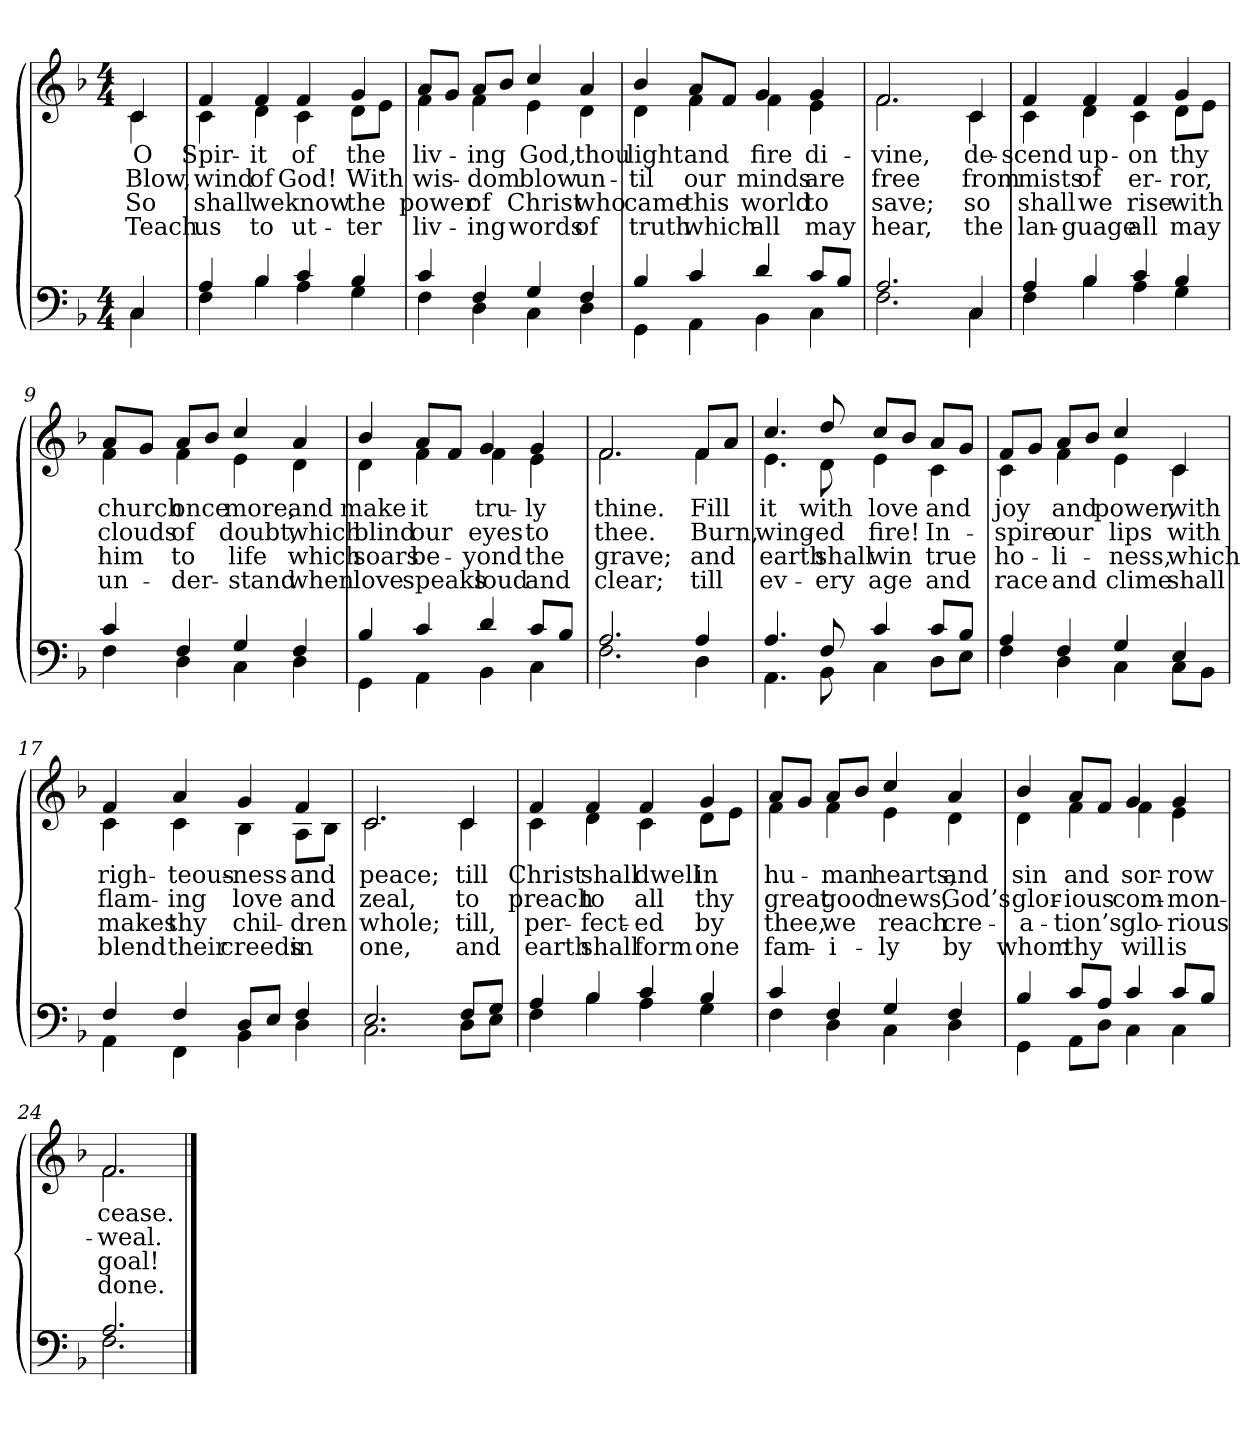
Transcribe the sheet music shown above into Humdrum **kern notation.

**kern	**kern	**text	**text	**text	**text
*part2	*part1	*part1	*part1	*part1	*part1
*staff2	*staff1	*staff1	*staff1	*staff1	*staff1
*clefF4	*clefG2	*	*	*	*
*k[b-]	*k[b-]	*	*	*	*
*M4/4	*M4/4	*	*	*	*
=1	=1	=1	=1	=1	=1
*^	*	*	*	*	*
!	!	!LO:TX:b:i:t=Verse	!	!	!	!
!	!	!	!LO:LY:b	!LO:LY:b	!LO:LY:b	!LO:LY:b
*	*	*^	*	*	*	*
4C/	4C\	4c/	4c\	O	Blow,	So	Teach
=2	=2	=2	=2	=2	=2	=2	=2
!	!	!	!	!LO:LY:b	!LO:LY:b	!LO:LY:b	!LO:LY:b
4A/	4F\	4f/	4c\	Spir-	wind	shall	us
!	!	!	!	!LO:LY:b	!LO:LY:b	!LO:LY:b	!LO:LY:b
4B-/	4B-\	4f/	4d\	-it	of	we	to
!	!	!	!	!LO:LY:b	!LO:LY:b	!LO:LY:b	!LO:LY:b
4c/	4A\	4f/	4c\	of	God!	know	ut-
!	!	!	!	!LO:LY:b	!LO:LY:b	!LO:LY:b	!LO:LY:b
4B-/	4G\	4g/	8d\L	the	With	the	-ter
.	.	.	8e\J	.	.	.	.
=3	=3	=3	=3	=3	=3	=3	=3
!	!	!	!	!LO:LY:b	!LO:LY:b	!LO:LY:b	!LO:LY:b
4c/	4F\	8a/L	4f\	liv-	wis-	power	liv-
.	.	8g/J	.	.	.	.	.
!	!	!	!	!LO:LY:b	!LO:LY:b	!LO:LY:b	!LO:LY:b
4F/	4D\	8a/L	4f\	-ing	-dom	of	-ing
.	.	8b-/J	.	.	.	.	.
!	!	!	!	!LO:LY:b	!LO:LY:b	!LO:LY:b	!LO:LY:b
4G/	4C\	4cc/	4e\	God,	blow	Christ	words
!!LO:LB:g=z	!!
=4-	=4-	=4-	=4-	=4-	=4-	=4-	=4-
!	!	!	!	!LO:LY:b	!LO:LY:b	!LO:LY:b	!LO:LY:b
4F/	4D\	4a/	4d\	thou	un-	who	of
=5	=5	=5	=5	=5	=5	=5	=5
!	!	!	!	!LO:LY:b	!LO:LY:b	!LO:LY:b	!LO:LY:b
4B-/	4GG\	4b-/	4d\	light	-til	came	truth
!	!	!	!	!LO:LY:b	!LO:LY:b	!LO:LY:b	!LO:LY:b
4c/	4AA\	8a/L	4f\	and	our	this	which
.	.	8f/J	.	.	.	.	.
!	!	!	!	!LO:LY:b	!LO:LY:b	!LO:LY:b	!LO:LY:b
4d/	4BB-\	4g/	4f\	fire	minds	world	all
!	!	!	!	!LO:LY:b	!LO:LY:b	!LO:LY:b	!LO:LY:b
8c/L	4C\	4g/	4e\	di-	are	to	may
8B-/J	.	.	.	.	.	.	.
=6	=6	=6	=6	=6	=6	=6	=6
!	!	!	!	!LO:LY:b	!LO:LY:b	!LO:LY:b	!LO:LY:b
2.A/	2.F\	2.f/	2.f\	-vine,	free	save;	hear,
!!LO:LB:g=z	!!
=7-	=7-	=7-	=7-	=7-	=7-	=7-	=7-
!	!	!	!	!LO:LY:b	!LO:LY:b	!LO:LY:b	!LO:LY:b
4C/	4C\	4c/	4c\	de-	from	so	the
=8	=8	=8	=8	=8	=8	=8	=8
!	!	!	!	!LO:LY:b	!LO:LY:b	!LO:LY:b	!LO:LY:b
4A/	4F\	4f/	4c\	-scend	mists	shall	lan-
!	!	!	!	!LO:LY:b	!LO:LY:b	!LO:LY:b	!LO:LY:b
4B-/	4B-\	4f/	4d\	up-	of	we	-guage
!	!	!	!	!LO:LY:b	!LO:LY:b	!LO:LY:b	!LO:LY:b
4c/	4A\	4f/	4c\	-on	er-	rise	all
!	!	!	!	!LO:LY:b	!LO:LY:b	!LO:LY:b	!LO:LY:b
4B-/	4G\	4g/	8d\L	thy	-ror,	with	may
.	.	.	8e\J	.	.	.	.
=9	=9	=9	=9	=9	=9	=9	=9
!	!	!	!	!LO:LY:b	!LO:LY:b	!LO:LY:b	!LO:LY:b
4c/	4F\	8a/L	4f\	church	clouds	him	un-
.	.	8g/J	.	.	.	.	.
!	!	!	!	!LO:LY:b	!LO:LY:b	!LO:LY:b	!LO:LY:b
4F/	4D\	8a/L	4f\	once	of	to	-der-
.	.	8b-/J	.	.	.	.	.
!	!	!	!	!LO:LY:b	!LO:LY:b	!LO:LY:b	!LO:LY:b
4G/	4C\	4cc/	4e\	more,	doubt,	life	-stand
!!LO:LB:g=z	!!
=10-	=10-	=10-	=10-	=10-	=10-	=10-	=10-
!	!	!	!	!LO:LY:b	!LO:LY:b	!LO:LY:b	!LO:LY:b
4F/	4D\	4a/	4d\	and	which	which	when
=11	=11	=11	=11	=11	=11	=11	=11
!	!	!	!	!LO:LY:b	!LO:LY:b	!LO:LY:b	!LO:LY:b
4B-/	4GG\	4b-/	4d\	make	blind	soars	love
!	!	!	!	!LO:LY:b	!LO:LY:b	!LO:LY:b	!LO:LY:b
4c/	4AA\	8a/L	4f\	it	our	be-	speaks
.	.	8f/J	.	.	.	.	.
!	!	!	!	!LO:LY:b	!LO:LY:b	!LO:LY:b	!LO:LY:b
4d/	4BB-\	4g/	4f\	tru-	eyes	-yond	loud
!	!	!	!	!LO:LY:b	!LO:LY:b	!LO:LY:b	!LO:LY:b
8c/L	4C\	4g/	4e\	-ly	to	the	and
8B-/J	.	.	.	.	.	.	.
=12	=12	=12	=12	=12	=12	=12	=12
!	!	!	!	!LO:LY:b	!LO:LY:b	!LO:LY:b	!LO:LY:b
2.A/	2.F\	2.f/	2.f\	thine.	thee.	grave;	clear;
!!LO:LB:g=z	!!
=13-	=13-	=13-	=13-	=13-	=13-	=13-	=13-
!	!	!	!	!LO:LY:b	!LO:LY:b	!LO:LY:b	!LO:LY:b
4A/	4D\	8f/L	4f\	Fill	Burn,	and	till
.	.	8a/J	.	.	.	.	.
=14	=14	=14	=14	=14	=14	=14	=14
!	!	!	!	!LO:LY:b	!LO:LY:b	!LO:LY:b	!LO:LY:b
4.A/	4.AA\	4.cc/	4.e\	it	wing-	earth	ev-
!	!	!	!	!LO:LY:b	!LO:LY:b	!LO:LY:b	!LO:LY:b
8F/	8BB-\	8dd/	8d\	with	-ed	shall	-ery
!	!	!	!	!LO:LY:b	!LO:LY:b	!LO:LY:b	!LO:LY:b
4c/	4C\	8cc/L	4e\	love	fire!	win	age
.	.	8b-/J	.	.	.	.	.
!	!	!	!	!LO:LY:b	!LO:LY:b	!LO:LY:b	!LO:LY:b
8c/L	8D\L	8a/L	4c\	and	In-	true	and
8B-/J	8E\J	8g/J	.	.	.	.	.
=15	=15	=15	=15	=15	=15	=15	=15
!	!	!	!	!LO:LY:b	!LO:LY:b	!LO:LY:b	!LO:LY:b
4A/	4F\	8f/L	4c\	joy	-spire	ho-	race
.	.	8g/J	.	.	.	.	.
!	!	!	!	!LO:LY:b	!LO:LY:b	!LO:LY:b	!LO:LY:b
4F/	4D\	8a/L	4f\	and	our	-li-	and
.	.	8b-/J	.	.	.	.	.
!	!	!	!	!LO:LY:b	!LO:LY:b	!LO:LY:b	!LO:LY:b
4G/	4C\	4cc/	4e\	power,	lips	-ness,	clime
!!LO:LB:g=z	!!
=16-	=16-	=16-	=16-	=16-	=16-	=16-	=16-
!	!	!	!	!LO:LY:b	!LO:LY:b	!LO:LY:b	!LO:LY:b
4E/	8C\L	4c/	4c\	with	with	which	shall
.	8BB-\J	.	.	.	.	.	.
=17	=17	=17	=17	=17	=17	=17	=17
!	!	!	!	!LO:LY:b	!LO:LY:b	!LO:LY:b	!LO:LY:b
4F/	4AA\	4f/	4c\	righ-	flam-	makes	blend
!	!	!	!	!LO:LY:b	!LO:LY:b	!LO:LY:b	!LO:LY:b
4F/	4FF\	4a/	4c\	-teous-	-ing	thy	their
!	!	!	!	!LO:LY:b	!LO:LY:b	!LO:LY:b	!LO:LY:b
8D/L	4BB-\	4g/	4B-\	-ness	love	chil-	creeds
8E/J	.	.	.	.	.	.	.
!	!	!	!	!LO:LY:b	!LO:LY:b	!LO:LY:b	!LO:LY:b
4F/	4D\	4f/	8A\L	and	and	-dren	in
.	.	.	8B-\J	.	.	.	.
=18	=18	=18	=18	=18	=18	=18	=18
!	!	!	!	!LO:LY:b	!LO:LY:b	!LO:LY:b	!LO:LY:b
2.E/	2.C\	2.c/	2.c\	peace;	zeal,	whole;	one,
!!LO:LB:g=z	!!
=19-	=19-	=19-	=19-	=19-	=19-	=19-	=19-
!	!	!	!	!LO:LY:b	!LO:LY:b	!LO:LY:b	!LO:LY:b
8F/L	8D\L	4c/	4c\	till	to	till,	and
8G/J	8E\J	.	.	.	.	.	.
=20	=20	=20	=20	=20	=20	=20	=20
!	!	!	!	!LO:LY:b	!LO:LY:b	!LO:LY:b	!LO:LY:b
4A/	4F\	4f/	4c\	Christ	preach	per-	earth
!	!	!	!	!LO:LY:b	!LO:LY:b	!LO:LY:b	!LO:LY:b
4B-/	4B-\	4f/	4d\	shall	to	-fect-	shall
!	!	!	!	!LO:LY:b	!LO:LY:b	!LO:LY:b	!LO:LY:b
4c/	4A\	4f/	4c\	dwell	all	-ed	form
!	!	!	!	!LO:LY:b	!LO:LY:b	!LO:LY:b	!LO:LY:b
4B-/	4G\	4g/	8d\L	in	thy	by	one
.	.	.	8e\J	.	.	.	.
=21	=21	=21	=21	=21	=21	=21	=21
!	!	!	!	!LO:LY:b	!LO:LY:b	!LO:LY:b	!LO:LY:b
4c/	4F\	8a/L	4f\	hu-	great	thee,	fam-
.	.	8g/J	.	.	.	.	.
!	!	!	!	!LO:LY:b	!LO:LY:b	!LO:LY:b	!LO:LY:b
4F/	4D\	8a/L	4f\	-man	good	we	-i-
.	.	8b-/J	.	.	.	.	.
!	!	!	!	!LO:LY:b	!LO:LY:b	!LO:LY:b	!LO:LY:b
4G/	4C\	4cc/	4e\	hearts,	news,	reach	-ly
!!LO:LB:g=z	!!
=22-	=22-	=22-	=22-	=22-	=22-	=22-	=22-
!	!	!	!	!LO:LY:b	!LO:LY:b	!LO:LY:b	!LO:LY:b
4F/	4D\	4a/	4d\	and	God’s	cre-	by
=23	=23	=23	=23	=23	=23	=23	=23
!	!	!	!	!LO:LY:b	!LO:LY:b	!LO:LY:b	!LO:LY:b
4B-/	4GG\	4b-/	4d\	sin	glor-	-a-	whom
!	!	!	!	!LO:LY:b	!LO:LY:b	!LO:LY:b	!LO:LY:b
8c/L	8AA\L	8a/L	4f\	and	-ious	-tion’s	thy
8A/J	8D\J	8f/J	.	.	.	.	.
!	!	!	!	!LO:LY:b	!LO:LY:b	!LO:LY:b	!LO:LY:b
4c/	4C\	4g/	4f\	sor-	com-	glo-	will
!	!	!	!	!LO:LY:b	!LO:LY:b	!LO:LY:b	!LO:LY:b
8c/L	4C\	4g/	4e\	-row	-mon-	-rious	is
8B-/J	.	.	.	.	.	.	.
=24	=24	=24	=24	=24	=24	=24	=24
!	!	!	!	!LO:LY:b	!LO:LY:b	!LO:LY:b	!LO:LY:b
2.A/	2.F\	2.f/	2.f\	cease.	-weal.	goal!	done.
*v	*v	*	*	*	*	*	*
*	*v	*v	*	*	*	*
==	==	==	==	==	==
*-	*-	*-	*-	*-	*-
